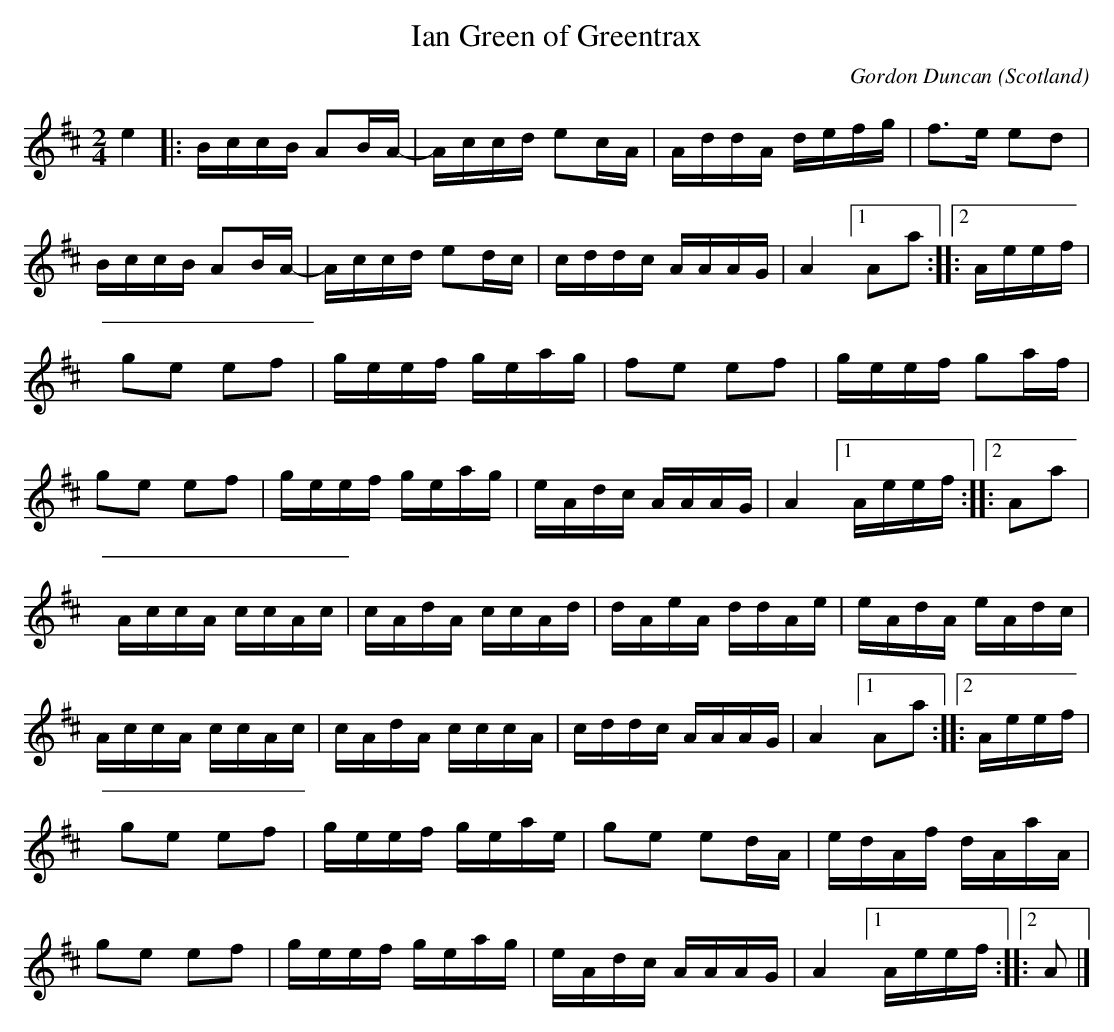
X:1
T:Ian Green of Greentrax
C:Gordon Duncan
O:Scotland
L:1/16
M:2/4
K:A mixolydian
e4 |: \
BccB A2BA- | Accd e2cA | AddA defg    | f3e e2d2 |
BccB A2BA- | Accd e2dc | cddc AAAG   | A4 [1 A2a2 :: [2 Aeef  |
g2e2 e2f2   | geef geag | f2e2  e2f2     | geef g2af |
g2e2 e2f2   | geef geag | eAdc AAAG   | A4 [1 Aeef :: [2 A2a2 |
AccA ccAc   | cAdA ccAd | dAeA ddAe   | eAdA eAdc |
AccA ccAc   | cAdA cccA | cddc AAAG   | A4 [1 A2a2 :: [2 Aeef |
g2e2 e2f2  | geef geae  | g2e2 e2dA   | edAf dAaA |
g2e2 e2f2  | geef geag  | eAdc  AAAG | A4 [1 Aeef :: [2 A2 |]
